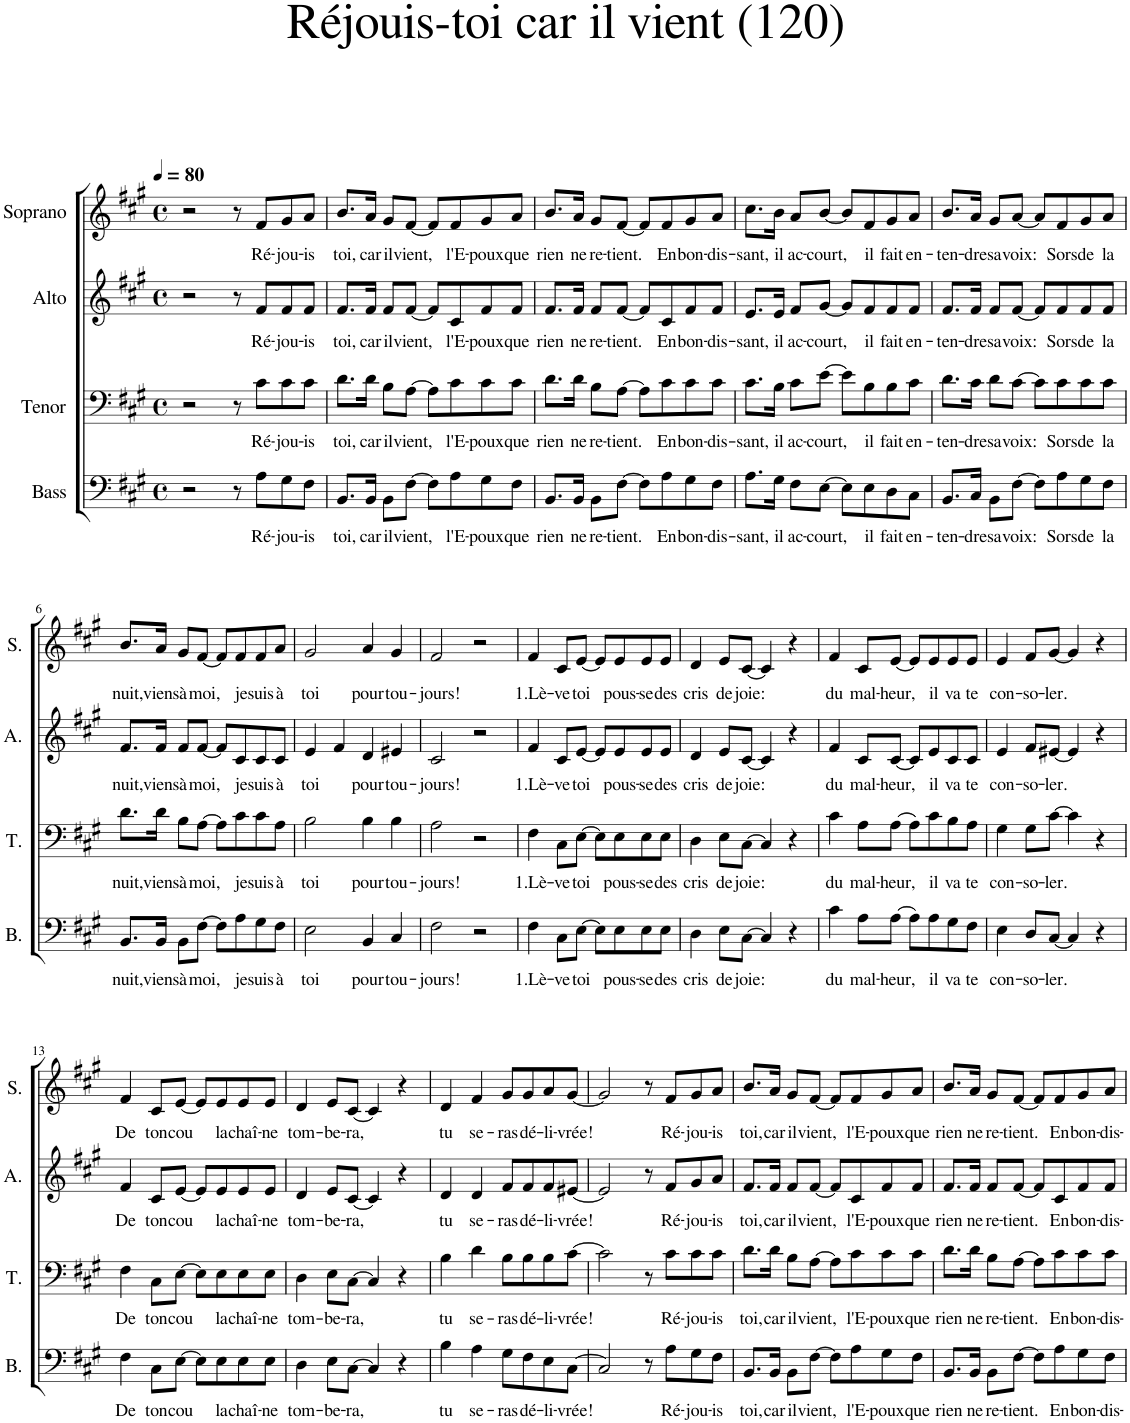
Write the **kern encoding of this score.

**kern	**text	**kern	**text	**kern	**text	**kern	**text
*part4	*part4	*part3	*part3	*part2	*part2	*part1	*part1
*staff4	*staff4	*staff3	*staff3	*staff2	*staff2	*staff1	*staff1
*I"Bass	*	*I"Tenor	*	*I"Alto	*	*I"Soprano	*
*I'B.	*	*I'T.	*	*I'A.	*	*I'S.	*
*clefF4	*	*clefF4	*	*clefG2	*	*clefG2	*
*k[f#c#g#]	*	*k[f#c#g#]	*	*k[f#c#g#]	*	*k[f#c#g#]	*
*M4/4	*	*M4/4	*	*M4/4	*	*M4/4	*
*met(c)	*	*met(c)	*	*met(c)	*	*met(c)	*
*MM80	*	*MM80	*	*MM80	*	*MM80	*
=1	=1	=1	=1	=1	=1	=1	=1
2r	.	2r	.	2r	.	2r	.
8r	.	8r	.	8r	.	8r	.
!	!LO:LY:b	!	!LO:LY:b	!	!LO:LY:b	!	!LO:LY:b
8A\L	Ré-	8c#\L	Ré-	8f#/L	Ré-	8f#/L	Ré-
!	!LO:LY:b	!	!LO:LY:b	!	!LO:LY:b	!	!LO:LY:b
8G#\	-jou-	8c#\	-jou-	8f#/	-jou-	8g#/	-jou-
!	!LO:LY:b	!	!LO:LY:b	!	!LO:LY:b	!	!LO:LY:b
8F#\J	-is	8c#\J	-is	8f#/J	-is	8a/J	-is
=2	=2	=2	=2	=2	=2	=2	=2
!	!LO:LY:b	!	!LO:LY:b	!	!LO:LY:b	!	!LO:LY:b
8.BB/L	toi,	8.d\L	toi,	8.f#/L	toi,	8.b/L	toi,
!	!LO:LY:b	!	!LO:LY:b	!	!LO:LY:b	!	!LO:LY:b
16BB/Jk	car	16d\Jk	car	16f#/Jk	car	16a/Jk	car
!	!LO:LY:b	!	!LO:LY:b	!	!LO:LY:b	!	!LO:LY:b
8BB\L	il	8B\L	il	8f#/L	il	8g#/L	il
!	!LO:LY:b	!	!LO:LY:b	!	!LO:LY:b	!	!LO:LY:b
[8F#\J	vient,	[8A\J	vient,	[8f#/J	vient,	[8f#/J	vient,
8F#\L]	.	8A\L]	.	8f#/L]	.	8f#/L]	.
!	!LO:LY:b	!	!LO:LY:b	!	!LO:LY:b	!	!LO:LY:b
8A\	l'E-	8c#\	l'E-	8c#/	l'E-	8f#/	l'E-
!	!LO:LY:b	!	!LO:LY:b	!	!LO:LY:b	!	!LO:LY:b
8G#\	-poux	8c#\	-poux	8f#/	-poux	8g#/	-poux
!	!LO:LY:b	!	!LO:LY:b	!	!LO:LY:b	!	!LO:LY:b
8F#\J	que	8c#\J	que	8f#/J	que	8a/J	que
=3	=3	=3	=3	=3	=3	=3	=3
!	!LO:LY:b	!	!LO:LY:b	!	!LO:LY:b	!	!LO:LY:b
8.BB/L	rien	8.d\L	rien	8.f#/L	rien	8.b/L	rien
!	!LO:LY:b	!	!LO:LY:b	!	!LO:LY:b	!	!LO:LY:b
16BB/Jk	ne	16d\Jk	ne	16f#/Jk	ne	16a/Jk	ne
!	!LO:LY:b	!	!LO:LY:b	!	!LO:LY:b	!	!LO:LY:b
8BB\L	re-	8B\L	re-	8f#/L	re-	8g#/L	re-
!	!LO:LY:b	!	!LO:LY:b	!	!LO:LY:b	!	!LO:LY:b
[8F#\J	-tient.	[8A\J	-tient.	[8f#/J	-tient.	[8f#/J	-tient.
8F#\L]	.	8A\L]	.	8f#/L]	.	8f#/L]	.
!	!LO:LY:b	!	!LO:LY:b	!	!LO:LY:b	!	!LO:LY:b
8A\	En	8c#\	En	8c#/	En	8f#/	En
!	!LO:LY:b	!	!LO:LY:b	!	!LO:LY:b	!	!LO:LY:b
8G#\	bon-	8c#\	bon-	8f#/	bon-	8g#/	bon-
!	!LO:LY:b	!	!LO:LY:b	!	!LO:LY:b	!	!LO:LY:b
8F#\J	-dis-	8c#\J	-dis-	8f#/J	-dis-	8a/J	-dis-
=4	=4	=4	=4	=4	=4	=4	=4
!	!LO:LY:b	!	!LO:LY:b	!	!LO:LY:b	!	!LO:LY:b
8.A\L	-sant,	8.c#\L	-sant,	8.e/L	-sant,	8.cc#\L	-sant,
!	!LO:LY:b	!	!LO:LY:b	!	!LO:LY:b	!	!LO:LY:b
16G#\Jk	il	16B\Jk	il	16e/Jk	il	16b\Jk	il
!	!LO:LY:b	!	!LO:LY:b	!	!LO:LY:b	!	!LO:LY:b
8F#\L	ac-	8c#\L	ac-	8f#/L	ac-	8a/L	ac-
!	!LO:LY:b	!	!LO:LY:b	!	!LO:LY:b	!	!LO:LY:b
[8E\J	-court,	[8e\J	-court,	[8g#/J	-court,	[8b/J	-court,
8E\L]	.	8e\L]	.	8g#/L]	.	8b/L]	.
!	!LO:LY:b	!	!LO:LY:b	!	!LO:LY:b	!	!LO:LY:b
8E\	il	8B\	il	8f#/	il	8f#/	il
!	!LO:LY:b	!	!LO:LY:b	!	!LO:LY:b	!	!LO:LY:b
8D\	fait	8B\	fait	8f#/	fait	8g#/	fait
!	!LO:LY:b	!	!LO:LY:b	!	!LO:LY:b	!	!LO:LY:b
8C#\J	en-	8c#\J	en-	8f#/J	en-	8a/J	en-
=5	=5	=5	=5	=5	=5	=5	=5
!	!LO:LY:b	!	!LO:LY:b	!	!LO:LY:b	!	!LO:LY:b
8.BB/L	-ten-	8.d\L	-ten-	8.f#/L	-ten-	8.b/L	-ten-
!	!LO:LY:b	!	!LO:LY:b	!	!LO:LY:b	!	!LO:LY:b
16C#/Jk	-dre	16c#\Jk	-dre	16f#/Jk	-dre	16a/Jk	-dre
!	!LO:LY:b	!	!LO:LY:b	!	!LO:LY:b	!	!LO:LY:b
8BB\L	sa	8d\L	sa	8f#/L	sa	8g#/L	sa
!	!LO:LY:b	!	!LO:LY:b	!	!LO:LY:b	!	!LO:LY:b
[8F#\J	voix:	[8c#\J	voix:	[8f#/J	voix:	[8a/J	voix:
8F#\L]	.	8c#\L]	.	8f#/L]	.	8a/L]	.
!	!LO:LY:b	!	!LO:LY:b	!	!LO:LY:b	!	!LO:LY:b
8A\	Sors	8c#\	Sors	8f#/	Sors	8f#/	Sors
!	!LO:LY:b	!	!LO:LY:b	!	!LO:LY:b	!	!LO:LY:b
8G#\	de	8c#\	de	8f#/	de	8g#/	de
!	!LO:LY:b	!	!LO:LY:b	!	!LO:LY:b	!	!LO:LY:b
8F#\J	la	8c#\J	la	8f#/J	la	8a/J	la
!!LO:LB:g=z
=6	=6	=6	=6	=6	=6	=6	=6
!	!LO:LY:b	!	!LO:LY:b	!	!LO:LY:b	!	!LO:LY:b
8.BB/L	nuit,	8.d\L	nuit,	8.f#/L	nuit,	8.b/L	nuit,
!	!LO:LY:b	!	!LO:LY:b	!	!LO:LY:b	!	!LO:LY:b
16BB/Jk	viens	16d\Jk	viens	16f#/Jk	viens	16a/Jk	viens
!	!LO:LY:b	!	!LO:LY:b	!	!LO:LY:b	!	!LO:LY:b
8BB\L	à	8B\L	à	8f#/L	à	8g#/L	à
!	!LO:LY:b	!	!LO:LY:b	!	!LO:LY:b	!	!LO:LY:b
[8F#\J	moi,	[8A\J	moi,	[8f#/J	moi,	[8f#/J	moi,
8F#\L]	.	8A\L]	.	8f#/L]	.	8f#/L]	.
!	!LO:LY:b	!	!LO:LY:b	!	!LO:LY:b	!	!LO:LY:b
8A\	je	8c#\	je	8c#/	je	8f#/	je
!	!LO:LY:b	!	!LO:LY:b	!	!LO:LY:b	!	!LO:LY:b
8G#\	suis	8c#\	suis	8c#/	suis	8f#/	suis
!	!LO:LY:b	!	!LO:LY:b	!	!LO:LY:b	!	!LO:LY:b
8F#\J	à	8A\J	à	8c#/J	à	8a/J	à
=7	=7	=7	=7	=7	=7	=7	=7
!	!LO:LY:b	!	!LO:LY:b	!	!LO:LY:b	!	!LO:LY:b
2E\	toi	2B\	toi	4e/	toi	2g#/	toi
.	.	.	.	4f#/	.	.	.
!	!LO:LY:b	!	!LO:LY:b	!	!LO:LY:b	!	!LO:LY:b
4BB/	pour	4B\	pour	4d/	pour	4a/	pour
!	!LO:LY:b	!	!LO:LY:b	!	!LO:LY:b	!	!LO:LY:b
4C#/	tou-	4B\	tou-	4e#X/	tou-	4g#/	tou-
=8	=8	=8	=8	=8	=8	=8	=8
!	!LO:LY:b	!	!LO:LY:b	!	!LO:LY:b	!	!LO:LY:b
2F#\	-jours!	2A\	-jours!	2c#/	-jours!	2f#/	-jours!
2r	.	2r	.	2r	.	2r	.
=9	=9	=9	=9	=9	=9	=9	=9
!	!LO:LY:b	!	!LO:LY:b	!	!LO:LY:b	!	!LO:LY:b
4F#\	1.Lè-	4F#\	1.Lè-	4f#/	1.Lè-	4f#/	1.Lè-
!	!LO:LY:b	!	!LO:LY:b	!	!LO:LY:b	!	!LO:LY:b
8C#\L	-ve	8C#\L	-ve	8c#/L	-ve	8c#/L	-ve
!	!LO:LY:b	!	!LO:LY:b	!	!LO:LY:b	!	!LO:LY:b
[8E\J	toi	[8E\J	toi	[8e/J	toi	[8e/J	toi
8E\L]	.	8E\L]	.	8e/L]	.	8e/L]	.
!	!LO:LY:b	!	!LO:LY:b	!	!LO:LY:b	!	!LO:LY:b
8E\	pous-	8E\	pous-	8e/	pous-	8e/	pous-
!	!LO:LY:b	!	!LO:LY:b	!	!LO:LY:b	!	!LO:LY:b
8E\	-se	8E\	-se	8e/	-se	8e/	-se
!	!LO:LY:b	!	!LO:LY:b	!	!LO:LY:b	!	!LO:LY:b
8E\J	des	8E\J	des	8e/J	des	8e/J	des
=10	=10	=10	=10	=10	=10	=10	=10
!	!LO:LY:b	!	!LO:LY:b	!	!LO:LY:b	!	!LO:LY:b
4D\	cris	4D\	cris	4d/	cris	4d/	cris
!	!LO:LY:b	!	!LO:LY:b	!	!LO:LY:b	!	!LO:LY:b
8E\L	de	8E\L	de	8e/L	de	8e/L	de
!	!LO:LY:b	!	!LO:LY:b	!	!LO:LY:b	!	!LO:LY:b
[8C#\J	joie:	[8C#\J	joie:	[8c#/J	joie:	[8c#/J	joie:
4C#/]	.	4C#/]	.	4c#/]	.	4c#/]	.
4r	.	4r	.	4r	.	4r	.
=11	=11	=11	=11	=11	=11	=11	=11
!	!LO:LY:b	!	!LO:LY:b	!	!LO:LY:b	!	!LO:LY:b
4c#\	du	4c#\	du	4f#/	du	4f#/	du
!	!LO:LY:b	!	!LO:LY:b	!	!LO:LY:b	!	!LO:LY:b
8A\L	mal-	8A\L	mal-	8c#/L	mal-	8c#/L	mal-
!	!LO:LY:b	!	!LO:LY:b	!	!LO:LY:b	!	!LO:LY:b
[8A\J	-heur,	[8A\J	-heur,	[8c#/J	-heur,	[8e/J	-heur,
8A\L]	.	8A\L]	.	8c#/L]	.	8e/L]	.
!	!LO:LY:b	!	!LO:LY:b	!	!LO:LY:b	!	!LO:LY:b
8A\	il	8c#\	il	8e/	il	8e/	il
!	!LO:LY:b	!	!LO:LY:b	!	!LO:LY:b	!	!LO:LY:b
8G#\	va	8B\	va	8c#/	va	8e/	va
!	!LO:LY:b	!	!LO:LY:b	!	!LO:LY:b	!	!LO:LY:b
8F#\J	te	8A\J	te	8c#/J	te	8e/J	te
=12	=12	=12	=12	=12	=12	=12	=12
!	!LO:LY:b	!	!LO:LY:b	!	!LO:LY:b	!	!LO:LY:b
4E\	con-	4G#\	con-	4e/	con-	4e/	con-
!	!LO:LY:b	!	!LO:LY:b	!	!LO:LY:b	!	!LO:LY:b
8D/L	-so-	8G#\L	-so-	8f#/L	-so-	8f#/L	-so-
!	!LO:LY:b	!	!LO:LY:b	!	!LO:LY:b	!	!LO:LY:b
[8C#/J	-ler.	[8c#\J	-ler.	[8e#X/J	-ler.	[8g#/J	-ler.
4C#/]	.	4c#\]	.	4e#/]	.	4g#/]	.
4r	.	4r	.	4r	.	4r	.
!!LO:LB:g=z
=13	=13	=13	=13	=13	=13	=13	=13
!	!LO:LY:b	!	!LO:LY:b	!	!LO:LY:b	!	!LO:LY:b
4F#\	De	4F#\	De	4f#/	De	4f#/	De
!	!LO:LY:b	!	!LO:LY:b	!	!LO:LY:b	!	!LO:LY:b
8C#\L	ton	8C#\L	ton	8c#/L	ton	8c#/L	ton
!	!LO:LY:b	!	!LO:LY:b	!	!LO:LY:b	!	!LO:LY:b
[8E\J	cou	[8E\J	cou	[8e/J	cou	[8e/J	cou
8E\L]	.	8E\L]	.	8e/L]	.	8e/L]	.
!	!LO:LY:b	!	!LO:LY:b	!	!LO:LY:b	!	!LO:LY:b
8E\	la	8E\	la	8e/	la	8e/	la
!	!LO:LY:b	!	!LO:LY:b	!	!LO:LY:b	!	!LO:LY:b
8E\	chaî-	8E\	chaî-	8e/	chaî-	8e/	chaî-
!	!LO:LY:b	!	!LO:LY:b	!	!LO:LY:b	!	!LO:LY:b
8E\J	-ne	8E\J	-ne	8e/J	-ne	8e/J	-ne
=14	=14	=14	=14	=14	=14	=14	=14
!	!LO:LY:b	!	!LO:LY:b	!	!LO:LY:b	!	!LO:LY:b
4D\	tom-	4D\	tom-	4d/	tom-	4d/	tom-
!	!LO:LY:b	!	!LO:LY:b	!	!LO:LY:b	!	!LO:LY:b
8E\L	-be-	8E\L	-be-	8e/L	-be-	8e/L	-be-
!	!LO:LY:b	!	!LO:LY:b	!	!LO:LY:b	!	!LO:LY:b
[8C#\J	-ra,	[8C#\J	-ra,	[8c#/J	-ra,	[8c#/J	-ra,
4C#/]	.	4C#/]	.	4c#/]	.	4c#/]	.
4r	.	4r	.	4r	.	4r	.
=15	=15	=15	=15	=15	=15	=15	=15
!	!LO:LY:b	!	!LO:LY:b	!	!LO:LY:b	!	!LO:LY:b
4B\	tu	4B\	tu	4d/	tu	4d/	tu
!	!LO:LY:b	!	!LO:LY:b	!	!LO:LY:b	!	!LO:LY:b
4A\	se-	4d\	se-	4d/	se-	4f#/	se-
!	!LO:LY:b	!	!LO:LY:b	!	!LO:LY:b	!	!LO:LY:b
8G#\L	-ras	8B\L	-ras	8f#/L	-ras	8g#/L	-ras
!	!LO:LY:b	!	!LO:LY:b	!	!LO:LY:b	!	!LO:LY:b
8F#\	dé-	8B\	dé-	8f#/	dé-	8g#/	dé-
!	!LO:LY:b	!	!LO:LY:b	!	!LO:LY:b	!	!LO:LY:b
8E\	-li-	8B\	-li-	8f#/	-li-	8a/	-li-
!	!LO:LY:b	!	!LO:LY:b	!	!LO:LY:b	!	!LO:LY:b
[8C#\J	-vrée!	[8c#\J	-vrée!	[8e#X/J	-vrée!	[8g#/J	-vrée!
=16	=16	=16	=16	=16	=16	=16	=16
2C#/]	.	2c#\]	.	2e#/]	.	2g#/]	.
8r	.	8r	.	8r	.	8r	.
!	!LO:LY:b	!	!LO:LY:b	!	!LO:LY:b	!	!LO:LY:b
8A\L	Ré-	8c#\L	Ré-	8f#/L	Ré-	8f#/L	Ré-
!	!LO:LY:b	!	!LO:LY:b	!	!LO:LY:b	!	!LO:LY:b
8G#\	-jou-	8c#\	-jou-	8g#/	-jou-	8g#/	-jou-
!	!LO:LY:b	!	!LO:LY:b	!	!LO:LY:b	!	!LO:LY:b
8F#\J	-is	8c#\J	-is	8a/J	-is	8a/J	-is
=17	=17	=17	=17	=17	=17	=17	=17
!	!LO:LY:b	!	!LO:LY:b	!	!LO:LY:b	!	!LO:LY:b
8.BB/L	toi,	8.d\L	toi,	8.f#/L	toi,	8.b/L	toi,
!	!LO:LY:b	!	!LO:LY:b	!	!LO:LY:b	!	!LO:LY:b
16BB/Jk	car	16d\Jk	car	16f#/Jk	car	16a/Jk	car
!	!LO:LY:b	!	!LO:LY:b	!	!LO:LY:b	!	!LO:LY:b
8BB\L	il	8B\L	il	8f#/L	il	8g#/L	il
!	!LO:LY:b	!	!LO:LY:b	!	!LO:LY:b	!	!LO:LY:b
[8F#\J	vient,	[8A\J	vient,	[8f#/J	vient,	[8f#/J	vient,
8F#\L]	.	8A\L]	.	8f#/L]	.	8f#/L]	.
!	!LO:LY:b	!	!LO:LY:b	!	!LO:LY:b	!	!LO:LY:b
8A\	l'E-	8c#\	l'E-	8c#/	l'E-	8f#/	l'E-
!	!LO:LY:b	!	!LO:LY:b	!	!LO:LY:b	!	!LO:LY:b
8G#\	-poux	8c#\	-poux	8f#/	-poux	8g#/	-poux
!	!LO:LY:b	!	!LO:LY:b	!	!LO:LY:b	!	!LO:LY:b
8F#\J	que	8c#\J	que	8f#/J	que	8a/J	que
=18	=18	=18	=18	=18	=18	=18	=18
!	!LO:LY:b	!	!LO:LY:b	!	!LO:LY:b	!	!LO:LY:b
8.BB/L	rien	8.d\L	rien	8.f#/L	rien	8.b/L	rien
!	!LO:LY:b	!	!LO:LY:b	!	!LO:LY:b	!	!LO:LY:b
16BB/Jk	ne	16d\Jk	ne	16f#/Jk	ne	16a/Jk	ne
!	!LO:LY:b	!	!LO:LY:b	!	!LO:LY:b	!	!LO:LY:b
8BB\L	re-	8B\L	re-	8f#/L	re-	8g#/L	re-
!	!LO:LY:b	!	!LO:LY:b	!	!LO:LY:b	!	!LO:LY:b
[8F#\J	-tient.	[8A\J	-tient.	[8f#/J	-tient.	[8f#/J	-tient.
8F#\L]	.	8A\L]	.	8f#/L]	.	8f#/L]	.
!	!LO:LY:b	!	!LO:LY:b	!	!LO:LY:b	!	!LO:LY:b
8A\	En	8c#\	En	8c#/	En	8f#/	En
!	!LO:LY:b	!	!LO:LY:b	!	!LO:LY:b	!	!LO:LY:b
8G#\	bon-	8c#\	bon-	8f#/	bon-	8g#/	bon-
!	!LO:LY:b	!	!LO:LY:b	!	!LO:LY:b	!	!LO:LY:b
8F#\J	-dis-	8c#\J	-dis-	8f#/J	-dis-	8a/J	-dis-
=	=	=	=	=	=	=	=
*-	*-	*-	*-	*-	*-	*-	*-
